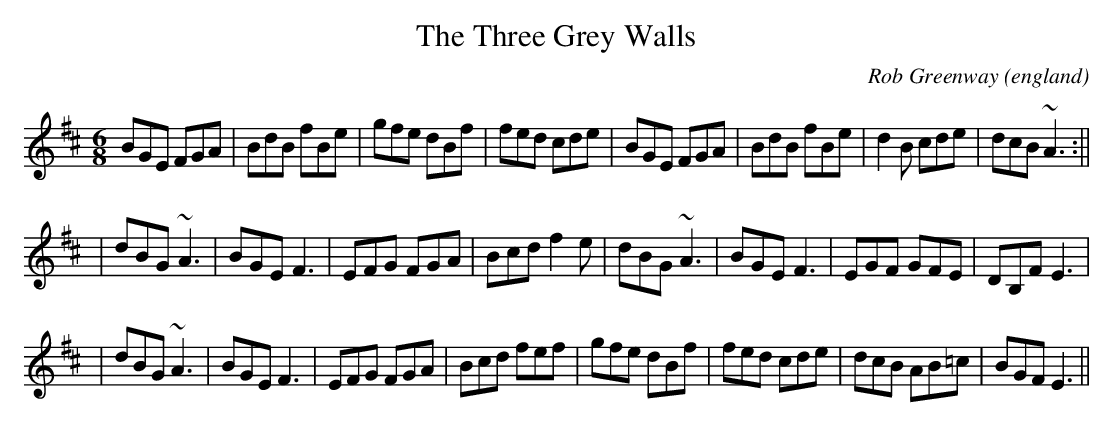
X:1
T:The Three Grey Walls
O:england
M:6/8
L:1/8
C:Rob Greenway
K:EDor
BGE FGA|BdB fBe|gfe dBf|fed cde|BGE FGA|BdB fBe|d2B cde|dcB ~A3:||
|dBG ~A3|BGE F3|EFG FGA|Bcd f2e|dBG ~A3|BGE F3|EGF GFE|DB,F E3|
|dBG ~A3|BGE F3|EFG FGA|Bcd fef|gfe dBf|fed cde|dcB AB=c|BGF E3||
